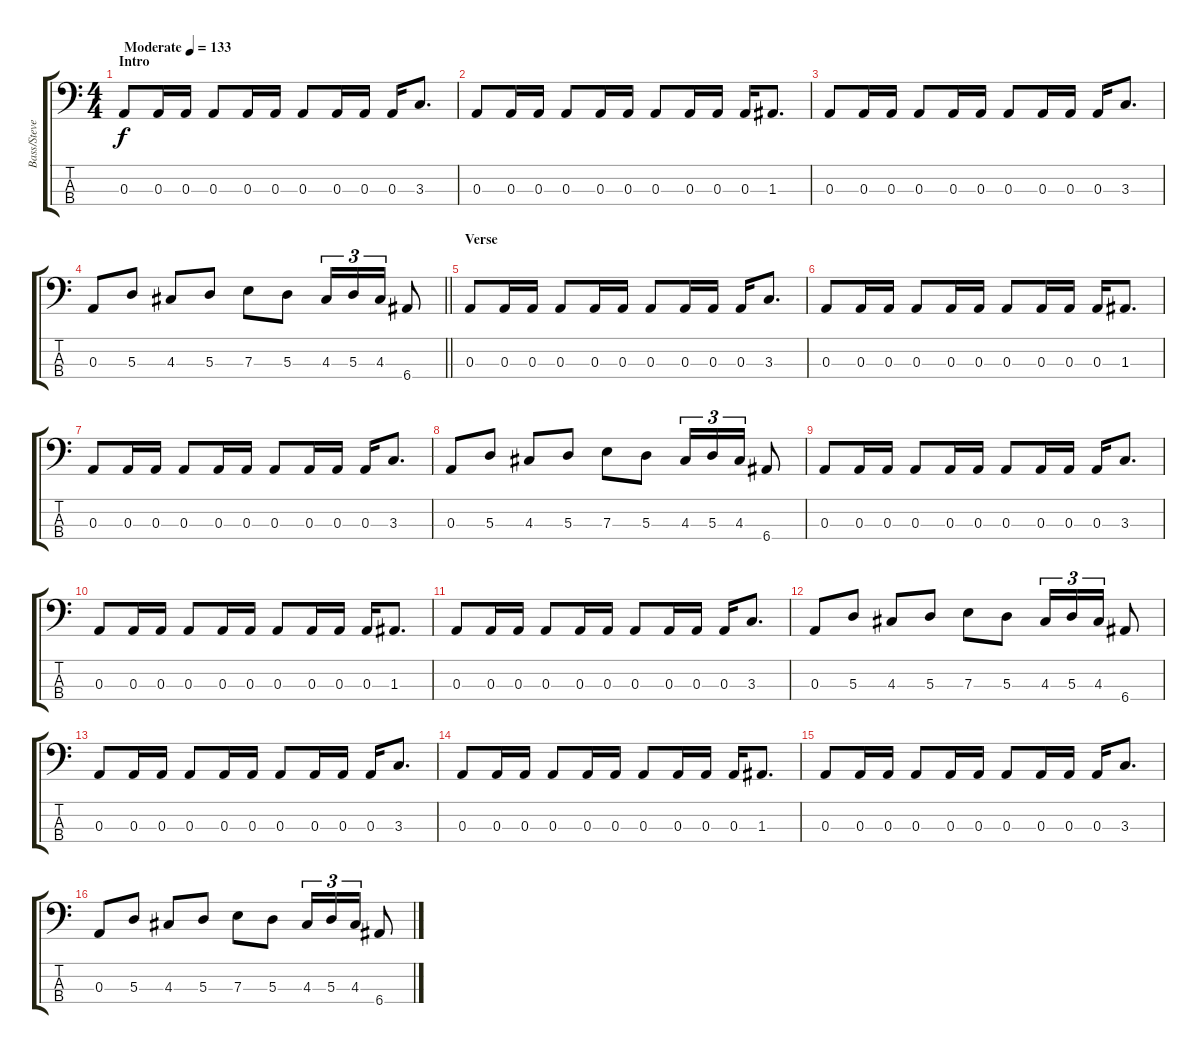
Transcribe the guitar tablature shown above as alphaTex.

\track ("Bass/Steve Harris" "Bass/Steve") {instrument electricbassfinger}
\staff {score tabs}
\tuning (G2 D2 A1 E1) {hide}
\ts (4 4)
\section ("" "Intro")
\tempo (133 "Moderate")
\clef f4
\ks c
0.3.8{dy f instrument electricbassfinger} 0.3.16 0.3.16 0.3.8 0.3.16 0.3.16 0.3.8 0.3.16 0.3.16 0.3.16 3.3.8{d} |
0.3.8 0.3.16 0.3.16 0.3.8 0.3.16 0.3.16 0.3.8 0.3.16 0.3.16 0.3.16 1.3.8{d} |
0.3.8 0.3.16 0.3.16 0.3.8 0.3.16 0.3.16 0.3.8 0.3.16 0.3.16 0.3.16 3.3.8{d} |
\barLineRight lightlight
0.3.8 5.3.8 4.3.8 5.3.8 7.3.8 5.3.8 4.3.16{tu (3 2)} 5.3.16{tu (3 2)} 4.3.16{tu (3 2)} 6.4.8 |
\section ("" "Verse")
0.3.8 0.3.16 0.3.16 0.3.8 0.3.16 0.3.16 0.3.8 0.3.16 0.3.16 0.3.16 3.3.8{d} |
0.3.8 0.3.16 0.3.16 0.3.8 0.3.16 0.3.16 0.3.8 0.3.16 0.3.16 0.3.16 1.3.8{d} |
0.3.8 0.3.16 0.3.16 0.3.8 0.3.16 0.3.16 0.3.8 0.3.16 0.3.16 0.3.16 3.3.8{d} |
0.3.8 5.3.8 4.3.8 5.3.8 7.3.8 5.3.8 4.3.16{tu (3 2)} 5.3.16{tu (3 2)} 4.3.16{tu (3 2)} 6.4.8 |
0.3.8 0.3.16 0.3.16 0.3.8 0.3.16 0.3.16 0.3.8 0.3.16 0.3.16 0.3.16 3.3.8{d} |
0.3.8 0.3.16 0.3.16 0.3.8 0.3.16 0.3.16 0.3.8 0.3.16 0.3.16 0.3.16 1.3.8{d} |
0.3.8 0.3.16 0.3.16 0.3.8 0.3.16 0.3.16 0.3.8 0.3.16 0.3.16 0.3.16 3.3.8{d} |
0.3.8 5.3.8 4.3.8 5.3.8 7.3.8 5.3.8 4.3.16{tu (3 2)} 5.3.16{tu (3 2)} 4.3.16{tu (3 2)} 6.4.8 |
0.3.8 0.3.16 0.3.16 0.3.8 0.3.16 0.3.16 0.3.8 0.3.16 0.3.16 0.3.16 3.3.8{d} |
0.3.8 0.3.16 0.3.16 0.3.8 0.3.16 0.3.16 0.3.8 0.3.16 0.3.16 0.3.16 1.3.8{d} |
0.3.8 0.3.16 0.3.16 0.3.8 0.3.16 0.3.16 0.3.8 0.3.16 0.3.16 0.3.16 3.3.8{d} |
0.3.8 5.3.8 4.3.8 5.3.8 7.3.8 5.3.8 4.3.16{tu (3 2)} 5.3.16{tu (3 2)} 4.3.16{tu (3 2)} 6.4.8
